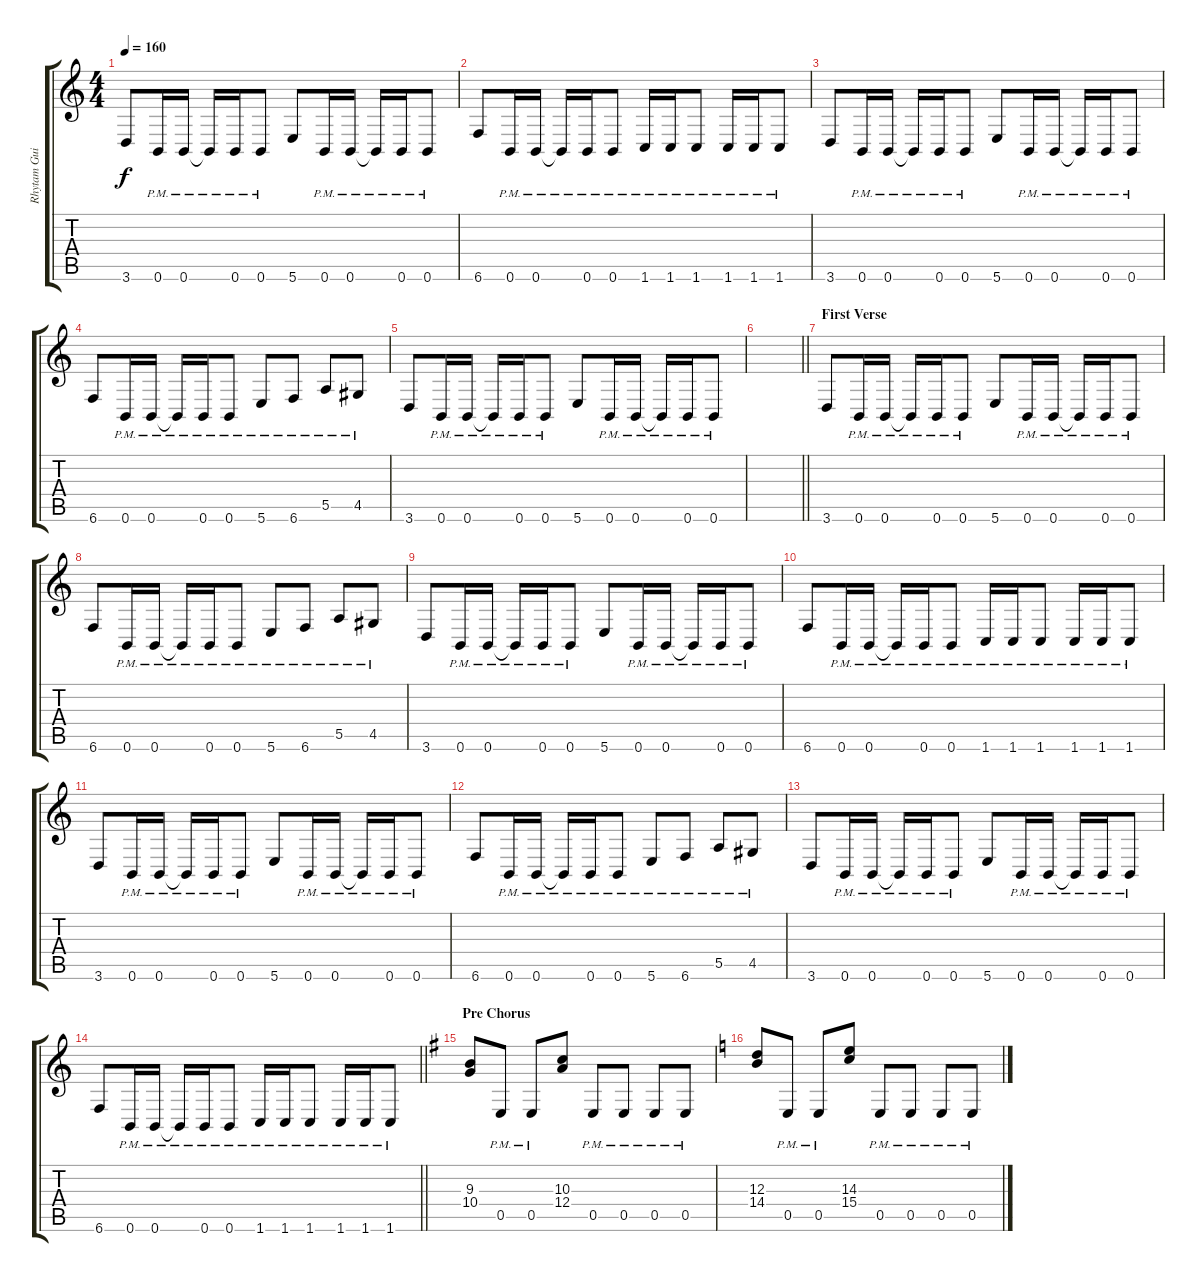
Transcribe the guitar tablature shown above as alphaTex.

\track ("Rhytam Guitar Michael" "Rhytam Gui") {instrument distortionguitar}
\staff {score tabs}
\tuning (B3 Gb3 D3 A2 E2 B1) {hide}
\ts (4 4)
\tempo 160
\clef g2
\ks c
3.6.8{dy f} 0.6{pm}.16 0.6{pm}.16 0.6{pm t}.16 0.6{pm}.16 0.6{pm}.8 5.6.8 0.6{pm}.16 0.6{pm}.16 0.6{pm t}.16 0.6{pm}.16 0.6{pm}.8 |
6.6.8 0.6{pm}.16 0.6{pm}.16 0.6{pm t}.16 0.6{pm}.16 0.6{pm}.8 1.6{pm}.16 1.6{pm}.16 1.6{pm}.8 1.6{pm}.16 1.6{pm}.16 1.6{pm}.8 |
3.6.8 0.6{pm}.16 0.6{pm}.16 0.6{pm t}.16 0.6{pm}.16 0.6{pm}.8 5.6.8 0.6{pm}.16 0.6{pm}.16 0.6{pm t}.16 0.6{pm}.16 0.6{pm}.8 |
6.6.8 0.6{pm}.16 0.6{pm}.16 0.6{pm t}.16 0.6{pm}.16 0.6{pm}.8 5.6{pm}.8 6.6{pm}.8 5.5{pm}.8 4.5{pm}.8 |
3.6.8 0.6{pm}.16 0.6{pm}.16 0.6{pm t}.16 0.6{pm}.16 0.6{pm}.8 5.6.8 0.6{pm}.16 0.6{pm}.16 0.6{pm t}.16 0.6{pm}.16 0.6{pm}.8 |
\barLineRight lightlight
|
\section ("" "First Verse")
3.6.8 0.6{pm}.16 0.6{pm}.16 0.6{pm t}.16 0.6{pm}.16 0.6{pm}.8 5.6.8 0.6{pm}.16 0.6{pm}.16 0.6{pm t}.16 0.6{pm}.16 0.6{pm}.8 |
6.6.8 0.6{pm}.16 0.6{pm}.16 0.6{pm t}.16 0.6{pm}.16 0.6{pm}.8 5.6{pm}.8 6.6{pm}.8 5.5{pm}.8 4.5{pm}.8 |
3.6.8 0.6{pm}.16 0.6{pm}.16 0.6{pm t}.16 0.6{pm}.16 0.6{pm}.8 5.6.8 0.6{pm}.16 0.6{pm}.16 0.6{pm t}.16 0.6{pm}.16 0.6{pm}.8 |
6.6.8 0.6{pm}.16 0.6{pm}.16 0.6{pm t}.16 0.6{pm}.16 0.6{pm}.8 1.6{pm}.16 1.6{pm}.16 1.6{pm}.8 1.6{pm}.16 1.6{pm}.16 1.6{pm}.8 |
3.6.8 0.6{pm}.16 0.6{pm}.16 0.6{pm t}.16 0.6{pm}.16 0.6{pm}.8 5.6.8 0.6{pm}.16 0.6{pm}.16 0.6{pm t}.16 0.6{pm}.16 0.6{pm}.8 |
6.6.8 0.6{pm}.16 0.6{pm}.16 0.6{pm t}.16 0.6{pm}.16 0.6{pm}.8 5.6{pm}.8 6.6{pm}.8 5.5{pm}.8 4.5{pm}.8 |
3.6.8 0.6{pm}.16 0.6{pm}.16 0.6{pm t}.16 0.6{pm}.16 0.6{pm}.8 5.6.8 0.6{pm}.16 0.6{pm}.16 0.6{pm t}.16 0.6{pm}.16 0.6{pm}.8 |
\barLineRight lightlight
6.6.8 0.6{pm}.16 0.6{pm}.16 0.6{pm t}.16 0.6{pm}.16 0.6{pm}.8 1.6{pm}.16 1.6{pm}.16 1.6{pm}.8 1.6{pm}.16 1.6{pm}.16 1.6{pm}.8 |
\section ("" "Pre Chorus")
\ks g
(9.3 10.4).8 0.5{pm}.8 0.5{pm}.8 (10.3 12.4).8 0.5{pm}.8 0.5{pm}.8 0.5{pm}.8 0.5{pm}.8 |
\ks c
(12.3 14.4).8 0.5{pm}.8 0.5{pm}.8 (14.3 15.4).8 0.5{pm}.8 0.5{pm}.8 0.5{pm}.8 0.5{pm}.8
